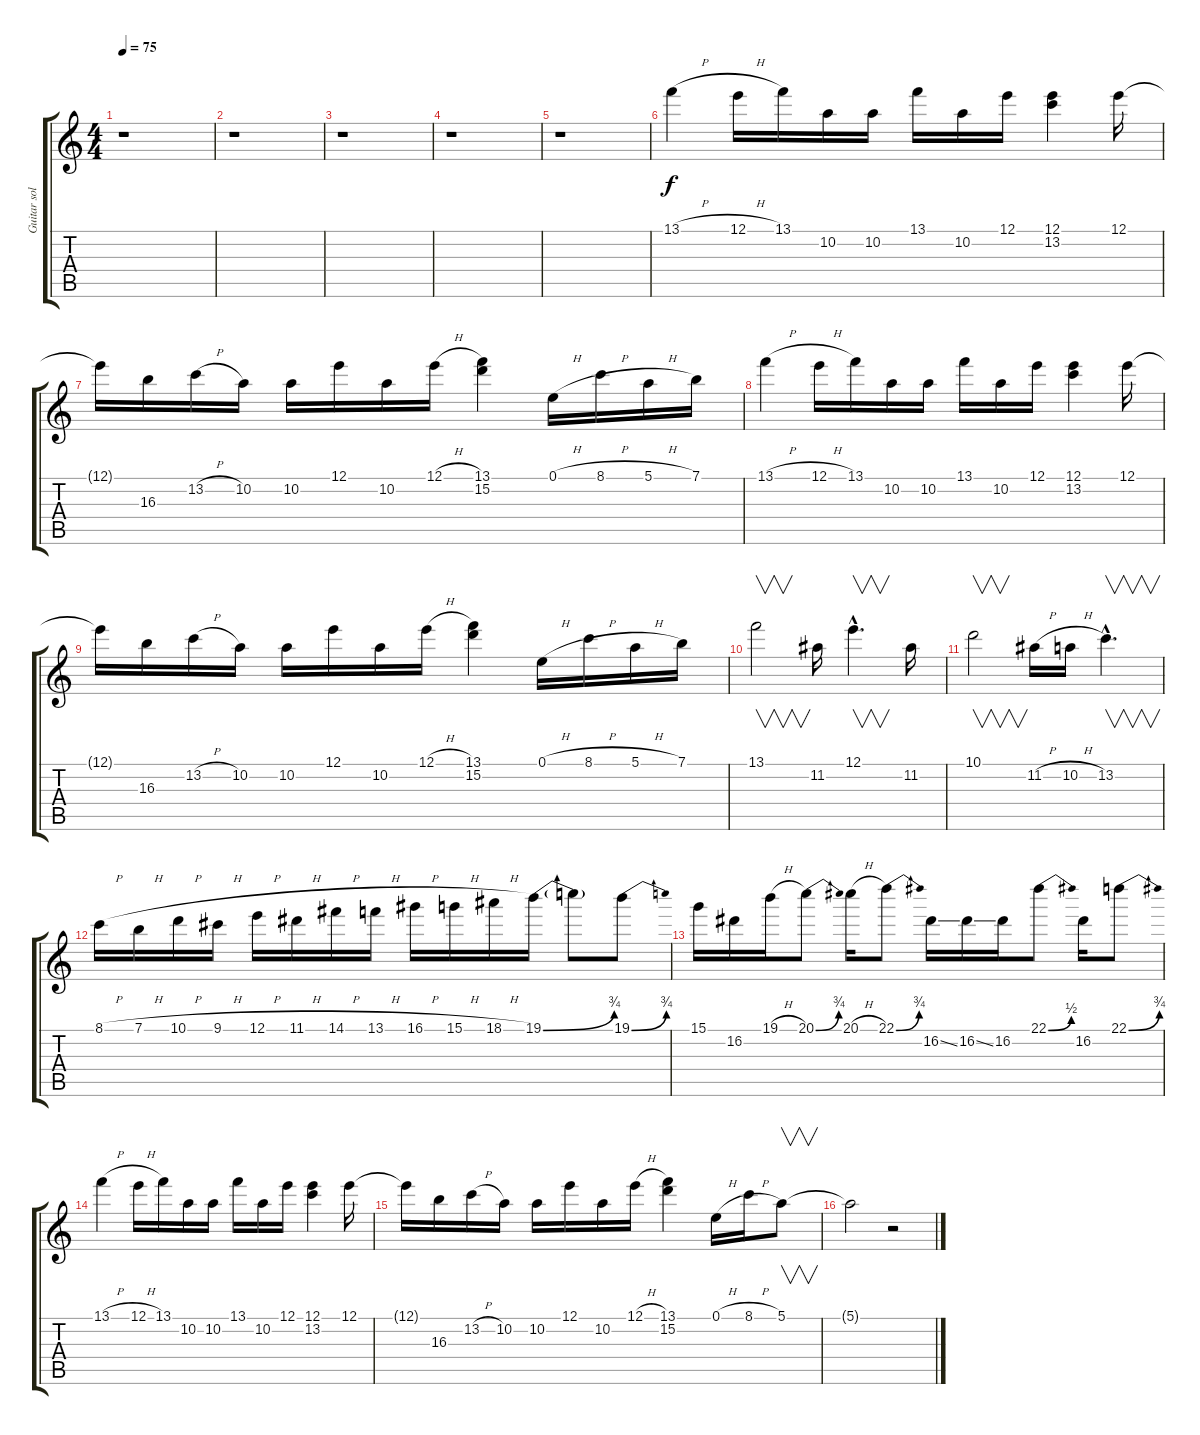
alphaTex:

\track ("Guitar solo" "Guitar sol") {instrument overdrivenguitar}
\staff {score tabs}
\tuning (E4 B3 G3 D3 A2 E2) {hide}
\ts (4 4)
\tempo 75
\clef g2
\ks c
r.1{dy f} |
r.1 |
r.1 |
r.1 |
r.1 |
13.1{h}.4 12.1{h}.16 13.1.16 10.2.16 10.2.16 13.1.16 10.2.16 12.1.16 (12.1 13.2).4 12.1.16 |
12.1{t}.16 16.3.16 13.2{h}.16 10.2.16 10.2.16 12.1.16 10.2.16 12.1{h}.16 (13.1 15.2).4 0.1{h}.16 8.1{h}.16 5.1{h}.16 7.1.16 |
13.1{h}.4 12.1{h}.16 13.1.16 10.2.16 10.2.16 13.1.16 10.2.16 12.1.16 (12.1 13.2).4 12.1.16 |
12.1{t}.16 16.3.16 13.2{h}.16 10.2.16 10.2.16 12.1.16 10.2.16 12.1{h}.16 (13.1 15.2).4 0.1{h}.16 8.1{h}.16 5.1{h}.16 7.1.16 |
13.1.2{v} 11.2.16 12.1{hac}.4{v d} 11.2.16 |
10.1.2{v} 11.2{h}.16 10.2{h}.16 13.2{hac}.4{v d} |
8.1{h}.16 7.1{h}.16 10.1{h}.16 9.1{h}.16 12.1{h}.16 11.1{h}.16 14.1{h}.16 13.1{h}.16 16.1{h}.16 15.1{h}.16 18.1{h}.16 19.1{be (bend 0 0 60 3)}.16 19.1{t}.8 19.1{be (bend 0 0 60 3)}.8 |
15.1.16 16.2.16 19.1{h}.16 20.1{be (bend 0 0 60 3)}.8 20.1{h}.16 22.1{be (bend 0 0 60 3)}.8 16.2{ss}.16 16.2{ss}.16 16.2.16 22.1{be (bend 0 0 60 2)}.8 16.2.16 22.1{be (bend 0 0 60 3)}.8 |
13.1{h}.4 12.1{h}.16 13.1.16 10.2.16 10.2.16 13.1.16 10.2.16 12.1.16 (12.1 13.2).4 12.1.16 |
12.1{t}.16 16.3.16 13.2{h}.16 10.2.16 10.2.16 12.1.16 10.2.16 12.1{h}.16 (13.1 15.2).4 0.1{h}.16 8.1{h}.16 5.1.8{v} |
5.1{t}.2 r.2
